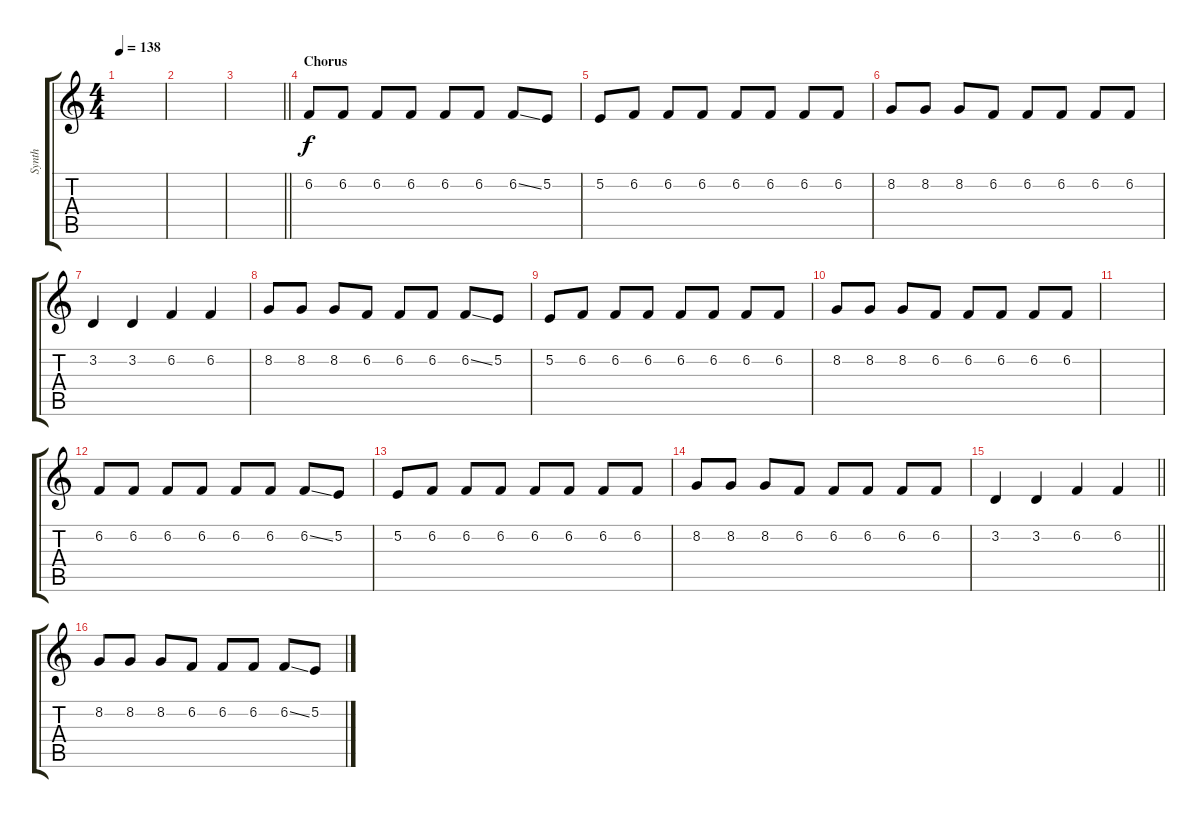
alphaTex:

\track ("Synth" "Synth") {instrument lead2sawtooth}
\staff {score tabs}
\tuning (D4 B3 G3 D3 A2 D2) {hide}
\ts (4 4)
\tempo 138
\clef g2
\ks c
|
|
\barLineRight lightlight
|
\section ("" "Chorus")
6.2.8 6.2.8 6.2.8 6.2.8 6.2.8 6.2.8 6.2{ss}.8 5.2.8 |
5.2.8 6.2.8 6.2.8 6.2.8 6.2.8 6.2.8 6.2.8 6.2.8 |
8.2.8 8.2.8 8.2.8 6.2.8 6.2.8 6.2.8 6.2.8 6.2.8 |
3.2.4 3.2.4 6.2.4 6.2.4 |
8.2.8 8.2.8 8.2.8 6.2.8 6.2.8 6.2.8 6.2{ss}.8 5.2.8 |
5.2.8 6.2.8 6.2.8 6.2.8 6.2.8 6.2.8 6.2.8 6.2.8 |
8.2.8 8.2.8 8.2.8 6.2.8 6.2.8 6.2.8 6.2.8 6.2.8 |
|
6.2.8 6.2.8 6.2.8 6.2.8 6.2.8 6.2.8 6.2{ss}.8 5.2.8 |
5.2.8 6.2.8 6.2.8 6.2.8 6.2.8 6.2.8 6.2.8 6.2.8 |
8.2.8 8.2.8 8.2.8 6.2.8 6.2.8 6.2.8 6.2.8 6.2.8 |
\barLineRight lightlight
3.2.4 3.2.4 6.2.4 6.2.4 |
8.2.8 8.2.8 8.2.8 6.2.8 6.2.8 6.2.8 6.2{ss}.8 5.2.8
